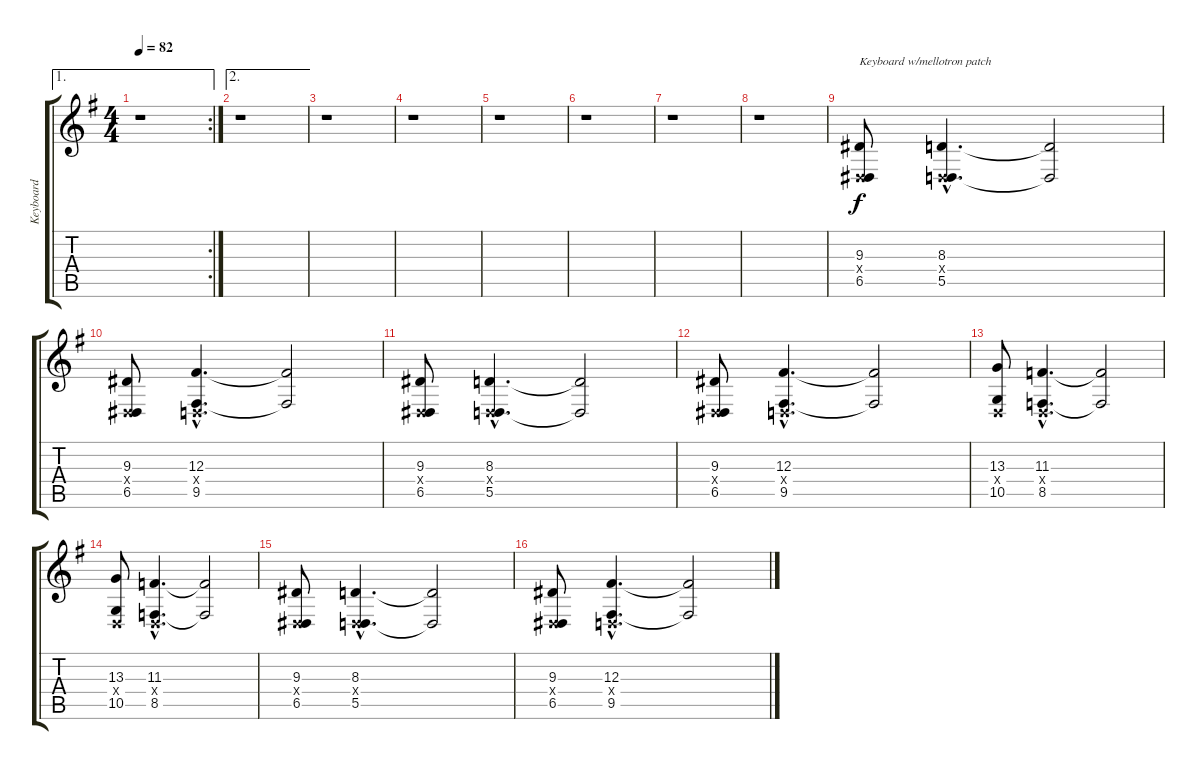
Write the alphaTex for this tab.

\track ("Keyboard" "Keyboard") {instrument stringensemble1}
\staff {score tabs}
\tuning (D4 A3 Gb3 D3 A2 D2) {hide}
\ae 1
\rc 2
\ts (4 4)
\tempo 82
\clef g2
\ks g
r.1{dy f} |
\ae 2
r.1 |
r.1 |
r.1 |
r.1 |
r.1 |
r.1 |
r.1 |
(9.3 0.4{x} 6.5).8{txt "Keyboard w/mellotron patch"} (8.3{hac} 0.4{hac x} 5.5{hac}).4{d} (8.3{t} 5.5{t}).2 |
(9.3 0.4{x} 6.5).8 (12.3{hac} 0.4{hac x} 9.5{hac}).4{d} (12.3{t} 9.5{t}).2 |
(9.3 0.4{x} 6.5).8 (8.3{hac} 0.4{hac x} 5.5{hac}).4{d} (8.3{t} 5.5{t}).2 |
(9.3 0.4{x} 6.5).8 (12.3{hac} 0.4{hac x} 9.5{hac}).4{d} (12.3{t} 9.5{t}).2 |
(13.3 0.4{x} 10.5).8 (11.3{hac} 0.4{hac x} 8.5{hac}).4{d} (11.3{t} 8.5{t}).2 |
(13.3 0.4{x} 10.5).8 (11.3{hac} 0.4{hac x} 8.5{hac}).4{d} (11.3{t} 8.5{t}).2 |
(9.3 0.4{x} 6.5).8 (8.3{hac} 0.4{hac x} 5.5{hac}).4{d} (8.3{t} 5.5{t}).2 |
(9.3 0.4{x} 6.5).8 (12.3{hac} 0.4{hac x} 9.5{hac}).4{d} (12.3{t} 9.5{t}).2
